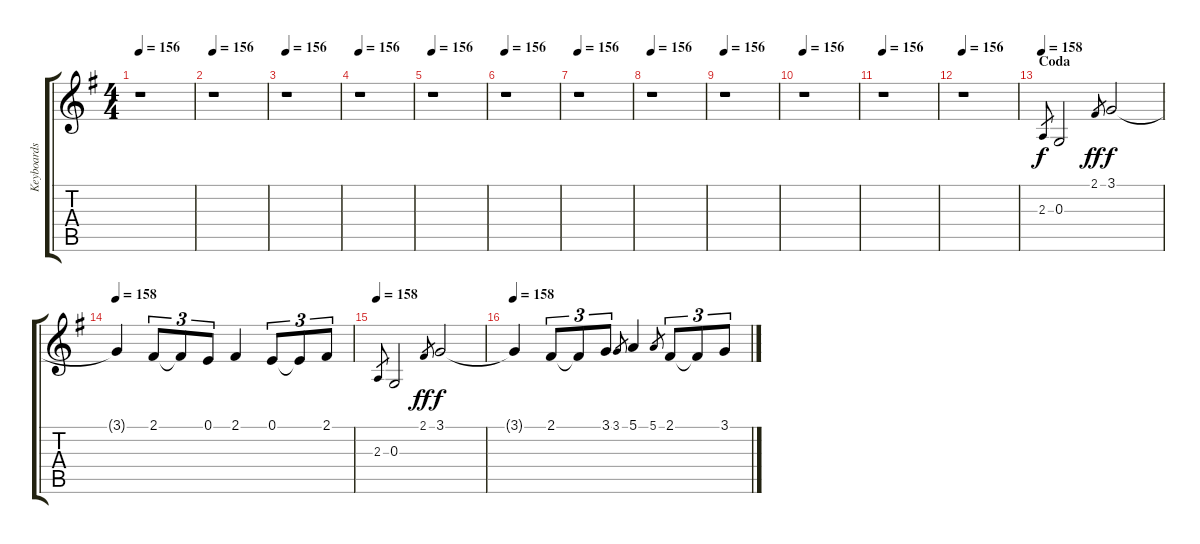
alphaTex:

\track ("Keyboards (I)" "Keyboards ") {instrument reedorgan}
\staff {score tabs}
\tuning (E4 B3 G3 D3 A2 E2) {hide}
\ts (4 4)
\tempo 156
\clef g2
\ks eminor
r.1{dy f} |
\tempo 156
r.1 |
\tempo 156
r.1 |
\tempo 156
r.1 |
\tempo 156
r.1 |
\tempo 156
r.1 |
\tempo 156
r.1 |
\tempo 156
r.1 |
\tempo 156
r.1 |
\tempo 156
r.1 |
\tempo 156
r.1 |
\tempo 156
r.1 |
\section ("" "Coda")
\tempo 158
2.3.8{gr} 0.3.2{volume 14 balance 12 instrument synthbrass1} 2.1.8{gr dy ff} 3.1.2{dy f} |
\tempo 158
3.1{t}.4{volume 14 balance 12 instrument synthbrass1} 2.1.8{tu (3 2)} 2.1{t}.8{tu (3 2)} 0.1.8{tu (3 2)} 2.1.4 0.1.8{tu (3 2)} 0.1{t}.8{tu (3 2)} 2.1.8{tu (3 2)} |
\tempo 158
2.3.8{gr} 0.3.2{volume 14 balance 12 instrument synthbrass1} 2.1.8{gr dy ff} 3.1.2{dy f} |
\tempo 158
3.1{t}.4{volume 14 balance 12 instrument synthbrass1} 2.1.8{tu (3 2)} 2.1{t}.8{tu (3 2)} 3.1.8{tu (3 2)} 3.1.8{gr} 5.1.4 5.1.8{gr} 2.1.8{tu (3 2)} 2.1{t}.8{tu (3 2)} 3.1.8{tu (3 2)}
